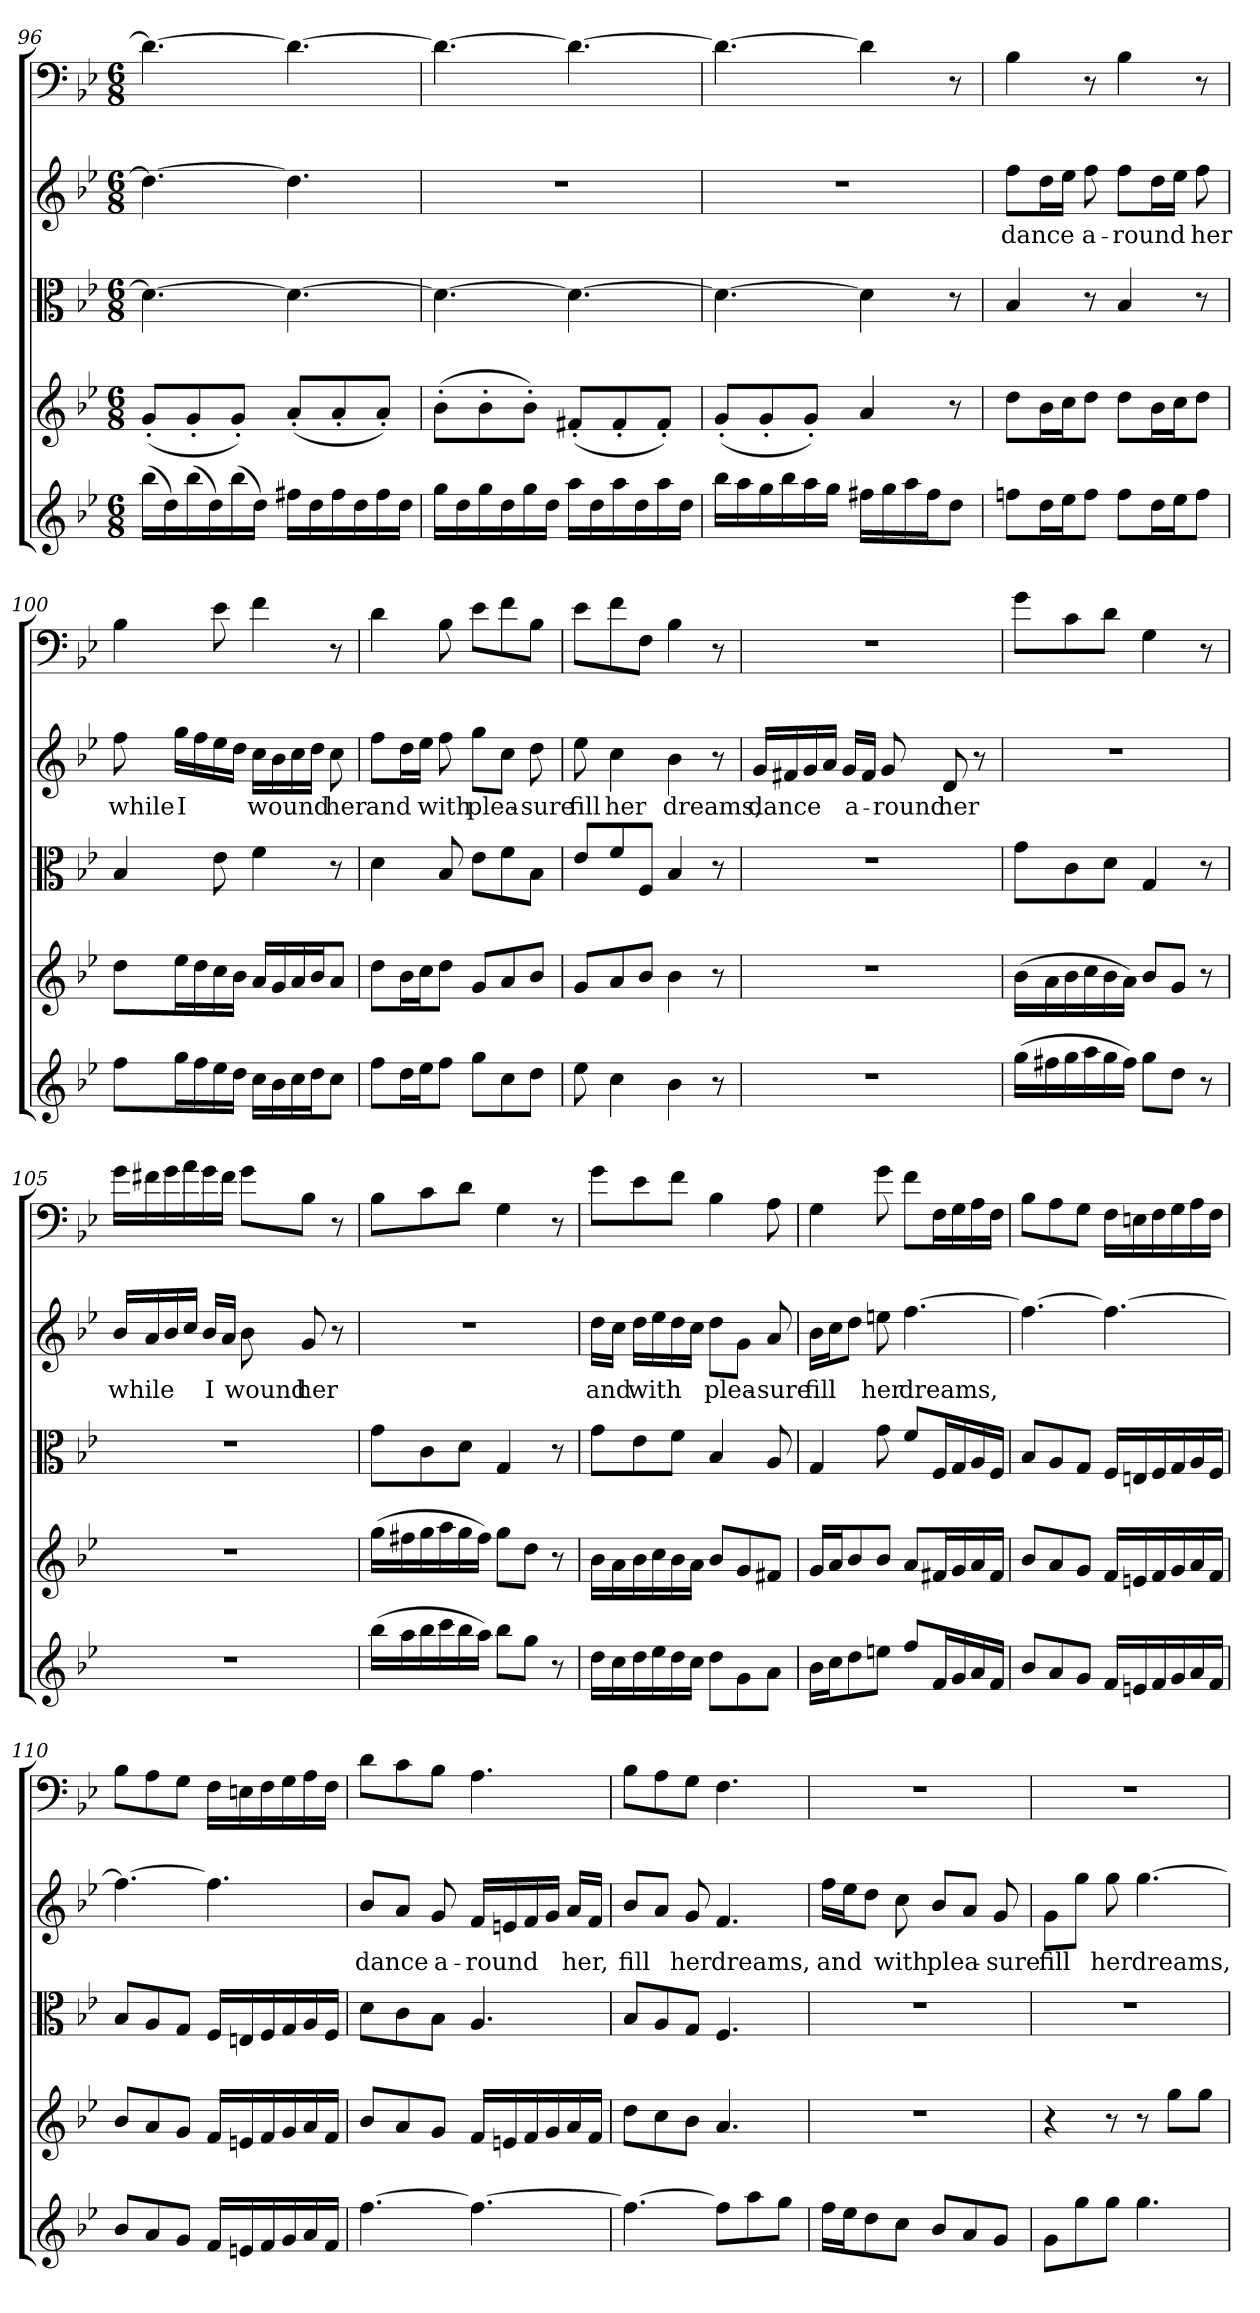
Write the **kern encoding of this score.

**kern	**kern	**kern	**kern	**text	**kern
*part5	*part4	*part3	*part2	*part2	*part1
*staff5	*staff4	*staff3	*staff2	*staff2	*staff1
*clefG2	*	*clefC3	*clefG2	*	*clefF4
*k[b-e-]	*k[b-e-]	*k[b-e-]	*k[b-e-]	*	*k[b-e-]
*g:	*g:	*g:	*g:	*	*g:
*M6/8	*M6/8	*M6/8	*M6/8	*	*M6/8
=96	=96	=96	=96	=96	=96
(16bb-\LL	(8g'/L	4.d\_	4.dd\_	.	4.d\_
16dd\)	.	.	.	.	.
(16bb-\	8g'/	.	.	.	.
16dd\)	.	.	.	.	.
(16bb-\	8g'/J)	.	.	.	.
16dd\JJ)	.	.	.	.	.
16ff#X\LL	(8a'/L	4.d\_	4.dd\]	.	4.d\_
16dd\	.	.	.	.	.
16ff#\	8a'/	.	.	.	.
16dd\	.	.	.	.	.
16ff#\	8a'/J)	.	.	.	.
16dd\JJ	.	.	.	.	.
=97	=97	=97	=97	=97	=97
16gg\LL	(8b-'\L	4.d\_	2.r	.	4.d\_
16dd\	.	.	.	.	.
16gg\	8b-'\	.	.	.	.
16dd\	.	.	.	.	.
16gg\	8b-'\J)	.	.	.	.
16dd\JJ	.	.	.	.	.
16aa\LL	(8f#X'/L	4.d\_	.	.	4.d\_
16dd\	.	.	.	.	.
16aa\	8f#'/	.	.	.	.
16dd\	.	.	.	.	.
16aa\	8f#'/J)	.	.	.	.
16dd\JJ	.	.	.	.	.
=98	=98	=98	=98	=98	=98
16bb-\LL	(8g'/L	4.d\_	2.r	.	4.d\_
16aa\	.	.	.	.	.
16gg\	8g'/	.	.	.	.
16bb-\	.	.	.	.	.
16aa\	8g'/J)	.	.	.	.
16gg\JJ	.	.	.	.	.
16ff#X\LL	4a/	4d\]	.	.	4d\]
16gg\	.	.	.	.	.
16aa\	.	.	.	.	.
16ff#\J	.	.	.	.	.
8dd\J	8r	8r	.	.	8r
=99	=99	=99	=99	=99	=99
8ffn\L	8dd\L	4B-/	8ff\L	dance	4B-\
16dd\L	16b-\L	.	16dd\L	.	.
16ee-\J	16cc\J	.	16ee-\JJ	.	.
8ff\J	8dd\J	8r	8ff\	a-	8r
8ff\L	8dd\L	4B-/	8ff\L	-round	4B-\
16dd\L	16b-\L	.	16dd\L	.	.
16ee-\J	16cc\J	.	16ee-\JJ	.	.
8ff\J	8dd\J	8r	8ff\	her	8r
=100	=100	=100	=100	=100	=100
8ff\L	8dd\L	4B-/	8ff\	while	4B-\
16gg\L	16ee-\L	.	16gg\LL	I	.
16ff\	16dd\	.	16ff\	.	.
16ee-\	16cc\	8e-\	16ee-\	.	8e-\
16dd\JJ	16b-\JJ	.	16dd\JJ	.	.
16cc\LL	16a/LL	4f\	16cc\LL	wound	4f\
16b-\	16g/	.	16b-\	.	.
16cc\	16a/	.	16cc\	.	.
16dd\J	16b-/J	.	16dd\JJ	.	.
8cc\J	8a/J	8r	8cc\	her	8r
=101	=101	=101	=101	=101	=101
8ff\L	8dd\L	4d\	8ff\L	and	4d\
16dd\L	16b-\L	.	16dd\L	.	.
16ee-\J	16cc\J	.	16ee-\JJ	.	.
8ff\J	8dd\J	8B-/	8ff\	with	8B-\
8gg\L	8g/L	8e-\L	8gg\L	plea-	8e-\L
8cc\	8a/	8f\	8cc\J	.	8f\
8dd\J	8b-/J	8B-\J	8dd\	-sure	8B-\J
=102	=102	=102	=102	=102	=102
8ee-\	8g/L	8e-/L	8ee-\	fill	8e-\L
4cc\	8a/	8f/	4cc\	her	8f\
.	8b-/J	8F/J	.	.	8F\J
4b-\	4b-\	4B-/	4b-\	dreams,	4B-\
8r	8r	8r	8r	.	8r
=103	=103	=103	=103	=103	=103
2.r	2.r	2.r	16g/LL	dance	2.r
.	.	.	16f#X/	.	.
.	.	.	16g/	.	.
.	.	.	16a/JJ	.	.
.	.	.	16g/LL	a-	.
.	.	.	16f#/JJ	.	.
.	.	.	8g/	-round	.
.	.	.	8d/	her	.
.	.	.	8r	.	.
=104	=104	=104	=104	=104	=104
(16gg\LL	(16b-\LL	8g\L	2.r	.	8g\L
16ff#X\	16a\	.	.	.	.
16gg\	16b-\	8c\	.	.	8c\
16aa\	16cc\	.	.	.	.
16gg\	16b-\	8d\J	.	.	8d\J
16ff#\JJ)	16a\JJ)	.	.	.	.
8gg\L	8b-/L	4G/	.	.	4G\
8dd\J	8g/J	.	.	.	.
8r	8r	8r	.	.	8r
=105	=105	=105	=105	=105	=105
2.r	2.r	2.r	16b-/LL	while	16g\LL
.	.	.	16a/	.	16f#X\
.	.	.	16b-/	.	16g\
.	.	.	16cc/JJ	.	16a\
.	.	.	16b-/LL	I	16g\
.	.	.	16a/JJ	.	16f#\JJ
.	.	.	8b-\	wound	8g\L
.	.	.	8g/	her	8B-\J
.	.	.	8r	.	8r
=106	=106	=106	=106	=106	=106
(16bb-\LL	(16gg\LL	8g\L	2.r	.	8B-\L
16aa\	16ff#X\	.	.	.	.
16bb-\	16gg\	8c\	.	.	8c\
16ccc\	16aa\	.	.	.	.
16bb-\	16gg\	8d\J	.	.	8d\J
16aa\JJ)	16ff#\JJ)	.	.	.	.
8bb-\L	8gg\L	4G/	.	.	4G\
8gg\J	8dd\J	.	.	.	.
8r	8r	8r	.	.	8r
=107	=107	=107	=107	=107	=107
16dd\LL	16b-\LL	8g\L	16dd\LL	and	8g\L
16cc\	16a\	.	16cc\JJ	.	.
16dd\	16b-\	8e-\	16dd\LL	with	8e-\
16ee-\	16cc\	.	16ee-\	.	.
16dd\	16b-\	8f\J	16dd\	.	8f\J
16cc\JJ	16a\JJ	.	16cc\JJ	.	.
8dd\L	8b-/L	4B-/	8dd\L	plea-	4B-\
8g\	8g/	.	8g\J	.	.
8a\J	8f#X/J	8A/	8a/	-sure	8A\
=108	=108	=108	=108	=108	=108
16b-\LL	16g/LL	4G/	16b-\LL	fill	4G\
16cc\J	16a/J	.	16cc\J	.	.
8dd\	8b-/	.	8dd\J	.	.
8een\J	8b-/J	8g\	8een\	her	8g\
8ff/L	8a/L	8f/L	[4.ff\	dreams,	8f\L
16f/L	16f#X/L	16F/L	.	.	16F\L
16g/	16g/	16G/	.	.	16G\
16a/	16a/	16A/	.	.	16A\
16f/JJ	16f#/JJ	16F/JJ	.	.	16F\JJ
=109	=109	=109	=109	=109	=109
8b-/L	8b-/L	8B-/L	4.ff\_	.	8B-\L
8a/	8a/	8A/	.	.	8A\
8g/J	8g/J	8G/J	.	.	8G\J
16f/LL	16f/LL	16F/LL	4.ff\_	.	16F\LL
16en/	16en/	16En/	.	.	16En\
16f/	16f/	16F/	.	.	16F\
16g/	16g/	16G/	.	.	16G\
16a/	16a/	16A/	.	.	16A\
16f/JJ	16f/JJ	16F/JJ	.	.	16F\JJ
=110	=110	=110	=110	=110	=110
8b-/L	8b-/L	8B-/L	4.ff\_	.	8B-\L
8a/	8a/	8A/	.	.	8A\
8g/J	8g/J	8G/J	.	.	8G\J
16f/LL	16f/LL	16F/LL	4.ff\]	.	16F\LL
16en/	16en/	16En/	.	.	16En\
16f/	16f/	16F/	.	.	16F\
16g/	16g/	16G/	.	.	16G\
16a/	16a/	16A/	.	.	16A\
16f/JJ	16f/JJ	16F/JJ	.	.	16F\JJ
=111	=111	=111	=111	=111	=111
[4.ff\	8b-/L	8d\L	8b-/L	dance	8d\L
.	8a/	8c\	8a/J	.	8c\
.	8g/J	8B-\J	8g/	a-	8B-\J
4.ff\_	16f/LL	4.A/	16f/LL	-round	4.A\
.	16en/	.	16en/	.	.
.	16f/	.	16f/	.	.
.	16g/	.	16g/JJ	.	.
.	16a/	.	16a/LL	her,	.
.	16f/JJ	.	16f/JJ	.	.
=112	=112	=112	=112	=112	=112
4.ff\_	8dd\L	8B-/L	8b-/L	fill	8B-\L
.	8cc\	8A/	8a/J	.	8A\
.	8b-\J	8G/J	8g/	her	8G\J
8ff\L]	4.a/	4.F/	4.f/	dreams,	4.F\
8aa\	.	.	.	.	.
8gg\J	.	.	.	.	.
=113	=113	=113	=113	=113	=113
16ff\LL	2.r	2.r	16ff\LL	and	2.r
16ee-\J	.	.	16ee-\J	.	.
8dd\	.	.	8dd\J	.	.
8cc\J	.	.	8cc\	with	.
8b-/L	.	.	8b-/L	plea-	.
8a/	.	.	8a/J	.	.
8g/J	.	.	8g/	-sure	.
=114	=114	=114	=114	=114	=114
8g\L	4r	2.r	8g\L	fill	2.r
8gg\	.	.	8gg\J	.	.
8gg\J	8r	.	8gg\	her	.
4.gg\	8r	.	[4.gg\	dreams,	.
.	8gg\L	.	.	.	.
.	8gg\J	.	.	.	.
=	=	=	=	=	=
*-	*-	*-	*-	*-	*-
